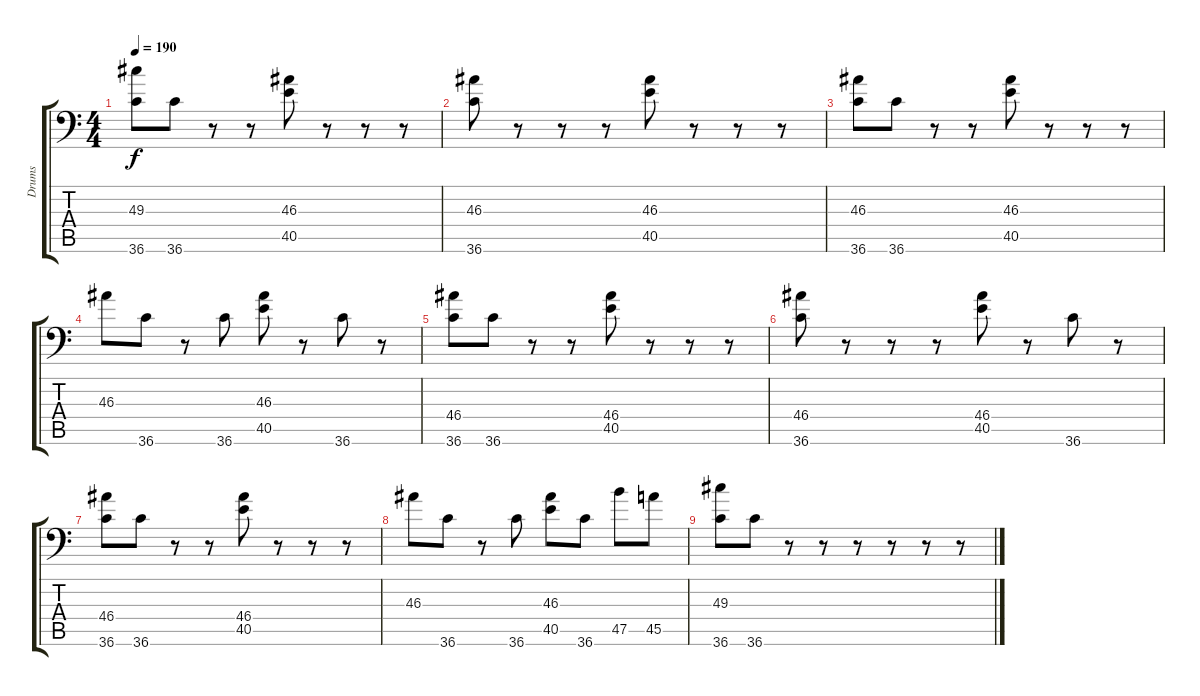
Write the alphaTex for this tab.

\track ("Drums" "Drums") {instrument acousticgrandpiano}
\staff {score tabs}
\tuning (C-1 C-1 C-1 C-1 C-1 C-1) {hide}
\ts (4 4)
\tempo 190
\clef f4
\ks c
(49.3 36.6).8{dy f} 36.6.8 r.8 r.8 (46.3 40.5).8 r.8 r.8 r.8 |
(46.3 36.6).8 r.8 r.8 r.8 (46.3 40.5).8 r.8 r.8 r.8 |
(46.3 36.6).8 36.6.8 r.8 r.8 (46.3 40.5).8 r.8 r.8 r.8 |
46.3.8 36.6.8 r.8 36.6.8 (46.3 40.5).8 r.8 36.6.8 r.8 |
(46.4 36.6).8 36.6.8 r.8 r.8 (46.4 40.5).8 r.8 r.8 r.8 |
(46.4 36.6).8 r.8 r.8 r.8 (46.4 40.5).8 r.8 36.6.8 r.8 |
(46.4 36.6).8 36.6.8 r.8 r.8 (46.4 40.5).8 r.8 r.8 r.8 |
46.3.8 36.6.8 r.8 36.6.8 (46.3 40.5).8 36.6.8 47.5.8 45.5.8 |
(49.3 36.6).8 36.6.8 r.8 r.8 r.8 r.8 r.8 r.8
